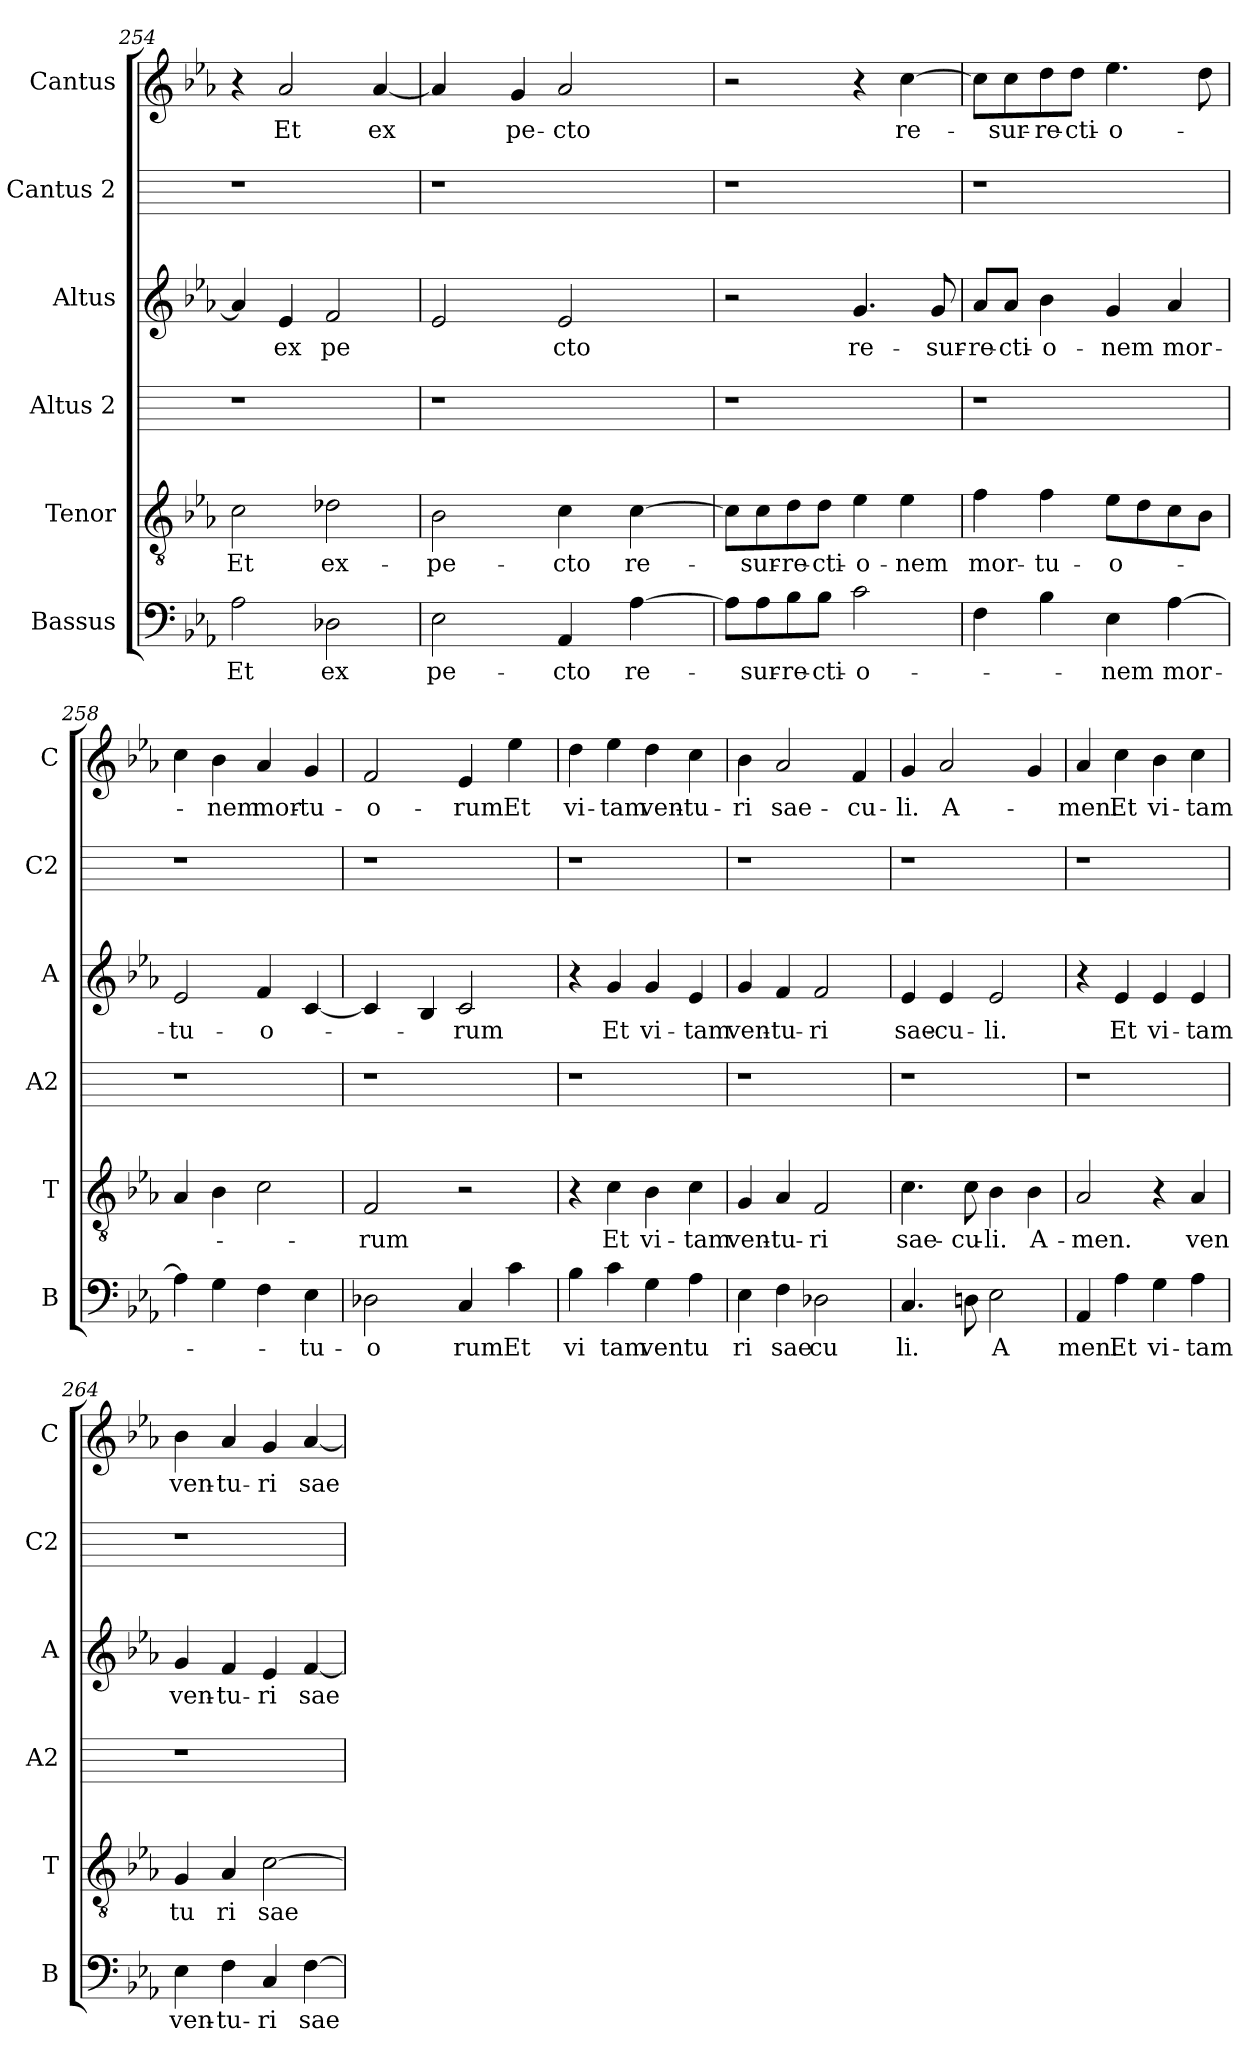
**kern	**text	**kern	**text	**kern	**kern	**text	**kern	**kern	**text
*part6	*part6	*part5	*part5	*part4	*part3	*part3	*part2	*part1	*part1
*staff6	*staff6	*staff5	*staff5	*staff4	*staff3	*staff3	*staff2	*staff1	*staff1
*I"Bassus	*	*I"Tenor	*	*I"Altus 2	*I"Altus	*	*I"Cantus 2	*I"Cantus	*
*I'B	*	*I'T	*	*I'A2	*I'A	*	*I'C2	*I'C	*
*clefF4	*	*clefGv2	*	*	*clefG2	*	*	*clefG2	*
*k[b-e-a-]	*	*k[b-e-a-]	*	*	*k[b-e-a-]	*	*	*k[b-e-a-]	*
*E-:	*	*E-:	*	*	*E-:	*	*	*E-:	*
=254	=254	=254	=254	=254	=254	=254	=254	=254	=254
!	!LO:LY:b:cj	!	!LO:LY:b:cj	!	!	!	!	!	!
2A-\	Et	2c\	Et	1r	4a-/]	.	1r	4r	.
!	!	!	!	!	!	!LO:LY:b:cj	!	!	!LO:LY:b:cj
.	.	.	.	.	4e-/	ex	.	2a-/	Et
!	!LO:LY:b:cj	!	!LO:LY:b:cj	!	!	!LO:LY:b:cj	!	!	!
2D-X\	ex	2d-X\	ex-	.	2f/	pe	.	.	.
!	!	!	!	!	!	!	!	!	!LO:LY:b:cj
.	.	.	.	.	.	.	.	[>4a-/	ex
!!LO:PB:g=z
=255	=255	=255	=255	=255	=255	=255	=255	=255	=255
!	!LO:LY:b:cj	!	!LO:LY:b:cj	!	!	!	!	!	!
*	*	*	*	*	*^	*	*	*^	*
2E-\	pe-	2B-\	-pe-	1r	2e-/	8ryy	.	1r	4a-/]	32.ryy	.
.	.	.	.	.	.	.	.	.	.	2ryy	.
.	.	.	.	.	.	32ryy	.	.	.	.	.
.	.	.	.	.	.	2ryy	.	.	.	.	.
!	!	!	!	!	!	!	!	!	!	!	!LO:LY:b:cj
.	.	.	.	.	.	.	.	.	4g/	.	pe-
!	!LO:LY:b:cj	!	!LO:LY:b:cj	!	!	!	!LO:LY:b:cj	!	!	!	!LO:LY:b:cj
4AA-/	-cto	4c\	-cto	.	2e-/	.	cto	.	2a-/	.	-cto
.	.	.	.	.	.	.	.	.	.	4ryy	.
.	.	.	.	.	.	4ryy	.	.	.	.	.
!	!LO:LY:b:cj	!	!LO:LY:b:cj	!	!	!	!	!	!	!	!
[>4A-\	re-	[>4c\	re-	.	.	.	.	.	.	.	.
.	.	.	.	.	.	.	.	.	.	8ryy	.
.	.	.	.	.	.	16.ryy	.	.	.	.	.
.	.	.	.	.	.	.	.	.	.	16ryy	.
.	.	.	.	.	.	.	.	.	.	64ryy	.
*	*	*	*	*	*v	*v	*	*	*v	*v	*
=256	=256	=256	=256	=256	=256	=256	=256	=256	=256
8A-\L]	.	8c\L]	.	1r	2r	.	1r	2r	.
!	!LO:LY:b:cj	!	!LO:LY:b:cj	!	!	!	!	!	!
8A-\	-sur-	8c\	-sur-	.	.	.	.	.	.
!	!LO:LY:b:cj	!	!LO:LY:b:cj	!	!	!	!	!	!
8B-\	-re-	8d\	-re-	.	.	.	.	.	.
!	!LO:LY:b:cj	!	!LO:LY:b:cj	!	!	!	!	!	!
8B-\J	-cti-	8d\J	-cti-	.	.	.	.	.	.
!	!LO:LY:b:cj	!	!LO:LY:b:cj	!	!	!LO:LY:b:cj	!	!	!
2c\	-o-	4e-\	-o-	.	4.g/	re-	.	4r	.
!	!	!	!LO:LY:b:cj	!	!	!	!	!	!LO:LY:b:cj
.	.	4e-\	-nem	.	.	.	.	[>4cc\	re-
!	!	!	!	!	!	!LO:LY:b:cj	!	!	!
.	.	.	.	.	8g/	-sur-	.	.	.
=257	=257	=257	=257	=257	=257	=257	=257	=257	=257
!	!	!	!LO:LY:b:cj	!	!	!LO:LY:b:cj	!	!	!
4F\	.	4f\	mor-	1r	8a-/L	-re-	1r	8cc\L]	.
!	!	!	!	!	!	!LO:LY:b:cj	!	!	!LO:LY:b:cj
.	.	.	.	.	8a-/J	-cti-	.	8cc\	-sur-
!	!	!	!LO:LY:b:cj	!	!	!LO:LY:b:cj	!	!	!LO:LY:b:cj
4B-\	.	4f\	-tu-	.	4b-\	-o-	.	8dd\	-re-
!	!	!	!	!	!	!	!	!	!LO:LY:b:cj
.	.	.	.	.	.	.	.	8dd\J	-cti-
!	!LO:LY:b:cj	!	!LO:LY:b:cj	!	!	!LO:LY:b:cj	!	!	!LO:LY:b:cj
4E-\	-nem	8e-\L	-o-	.	4g/	-nem	.	4.ee-\	-o-
.	.	8d\	.	.	.	.	.	.	.
!	!LO:LY:b	!	!	!	!	!LO:LY:b:cj	!	!	!
[>4A-\	mor-	8c\	.	.	4a-/	mor-	.	.	.
.	.	8B-\J	.	.	.	.	.	8dd\	.
=258	=258	=258	=258	=258	=258	=258	=258	=258	=258
!	!	!	!	!	!	!LO:LY:b:cj	!	!	!
4A-\]	.	4A-/	.	1r	2e-/	-tu-	1r	4cc\	.
!	!	!	!	!	!	!	!	!	!LO:LY:b:cj
4G\	.	4B-\	.	.	.	.	.	4b-\	-nem
!	!	!	!	!	!	!LO:LY:b:cj	!	!	!LO:LY:b:cj
4F\	.	2c\	.	.	4f/	-o-	.	4a-/	mor-
!	!LO:LY:b:cj	!	!	!	!	!	!	!	!LO:LY:b:cj
4E-\	-tu-	.	.	.	[>4c/	.	.	4g/	-tu-
!!LO:LB:g=z
=259	=259	=259	=259	=259	=259	=259	=259	=259	=259
!	!LO:LY:b:cj	!	!LO:LY:b:cj	!	!	!	!	!	!LO:LY:b:cj
*	*	*	*	*	*^	*	*	*	*
2D-X\	-o	2F/	-rum	1r	4c/]	8ryy	.	1r	2f/	-o-
.	.	.	.	.	.	32ryy	.	.	.	.
.	.	.	.	.	.	2ryy	.	.	.	.
.	.	.	.	.	4B-/	.	.	.	.	.
!	!LO:LY:b:cj	!	!	!	!	!	!LO:LY:b:cj	!	!	!LO:LY:b:cj
4C/	rum	2r	.	.	2c/	.	-rum	.	4e-/	-rum
.	.	.	.	.	.	4ryy	.	.	.	.
!	!LO:LY:b:cj	!	!	!	!	!	!	!	!	!LO:LY:b:cj
4c\	Et	.	.	.	.	.	.	.	4ee-\	Et
.	.	.	.	.	.	16.ryy	.	.	.	.
=260	=260	=260	=260	=260	=260	=260	=260	=260	=260	=260
!	!LO:LY:b:cj	!	!	!	!	!	!	!	!	!LO:LY:b:cj
*	*	*	*	*	*v	*v	*	*	*	*
4B-\	vi	4r	.	1r	4r	.	1r	4dd\	vi-
!	!LO:LY:b:cj	!	!LO:LY:b:cj	!	!	!LO:LY:b:cj	!	!	!LO:LY:b:cj
4c\	tam	4c\	Et	.	4g/	Et	.	4ee-\	-tam
!	!LO:LY:b:cj	!	!LO:LY:b:cj	!	!	!LO:LY:b:cj	!	!	!LO:LY:b:cj
4G\	ven	4B-\	vi-	.	4g/	vi-	.	4dd\	ven-
!	!LO:LY:b:cj	!	!LO:LY:b:cj	!	!	!LO:LY:b:cj	!	!	!LO:LY:b:cj
4A-\	tu	4c\	-tam	.	4e-/	-tam	.	4cc\	-tu-
=261	=261	=261	=261	=261	=261	=261	=261	=261	=261
!	!LO:LY:b:cj	!	!LO:LY:b:cj	!	!	!LO:LY:b:cj	!	!	!LO:LY:b:cj
4E-\	ri	4G/	ven-	1r	4g/	ven-	1r	4b-\	-ri
!	!LO:LY:b:cj	!	!LO:LY:b:cj	!	!	!LO:LY:b:cj	!	!	!LO:LY:b:cj
4F\	sae	4A-/	-tu-	.	4f/	-tu-	.	2a-/	sae-
!	!LO:LY:b:cj	!	!LO:LY:b:cj	!	!	!LO:LY:b:cj	!	!	!
2D-X\	cu	2F/	-ri	.	2f/	-ri	.	.	.
!	!	!	!	!	!	!	!	!	!LO:LY:b:cj
.	.	.	.	.	.	.	.	4f/	-cu-
=262	=262	=262	=262	=262	=262	=262	=262	=262	=262
!	!LO:LY:b:cj	!	!LO:LY:b:cj	!	!	!LO:LY:b:cj	!	!	!LO:LY:b:cj
4.C/	li.	4.c\	sae-	1r	4e-/	sae-	1r	4g/	-li.
!	!	!	!	!	!	!LO:LY:b:cj	!	!	!LO:LY:b:cj
.	.	.	.	.	4e-/	-cu-	.	2a-/	A-
!	!	!	!LO:LY:b:cj	!	!	!	!	!	!
8Dn\	.	8c\	-cu-	.	.	.	.	.	.
!	!LO:LY:b:cj	!	!LO:LY:b:cj	!	!	!LO:LY:b:cj	!	!	!
2E-\	A	4B-\	-li.	.	2e-/	-li.	.	.	.
!	!	!	!LO:LY:b:cj	!	!	!	!	!	!
.	.	4B-\	A-	.	.	.	.	4g/	.
!!LO:LB:g=z
=263	=263	=263	=263	=263	=263	=263	=263	=263	=263
!	!LO:LY:b:cj	!	!LO:LY:b:cj	!	!	!	!	!	!LO:LY:b:cj
4AA-/	men.	2A-/	-men.	1r	4r	.	1r	4a-/	-men.
!	!LO:LY:b:cj	!	!	!	!	!LO:LY:b:cj	!	!	!LO:LY:b:cj
4A-\	Et	.	.	.	4e-/	Et	.	4cc\	Et
!	!LO:LY:b:cj	!	!	!	!	!LO:LY:b:cj	!	!	!LO:LY:b:cj
4G\	vi-	4r	.	.	4e-/	vi-	.	4b-\	vi-
!	!LO:LY:b:cj	!	!LO:LY:b:cj	!	!	!LO:LY:b:cj	!	!	!LO:LY:b:cj
4A-\	-tam	4A-/	ven	.	4e-/	-tam	.	4cc\	-tam
=264	=264	=264	=264	=264	=264	=264	=264	=264	=264
!	!LO:LY:b:cj	!	!LO:LY:b:cj	!	!	!LO:LY:b:cj	!	!	!LO:LY:b:cj
4E-\	ven-	4G/	tu	1r	4g/	ven-	1r	4b-\	ven-
!	!LO:LY:b:cj	!	!LO:LY:b:cj	!	!	!LO:LY:b:cj	!	!	!LO:LY:b:cj
4F\	-tu-	4A-/	ri	.	4f/	-tu-	.	4a-/	-tu-
!	!LO:LY:b:cj	!	!LO:LY:b	!	!	!LO:LY:b:cj	!	!	!LO:LY:b:cj
4C/	-ri	[>2c\	sae	.	4e-/	-ri	.	4g/	-ri
!	!LO:LY:b	!	!	!	!	!LO:LY:b	!	!	!LO:LY:b
[>4F\	sae-	.	.	.	[<4f/	sae-	.	[<4a-/	sae-
=	=	=	=	=	=	=	=	=	=
*-	*-	*-	*-	*-	*-	*-	*-	*-	*-
